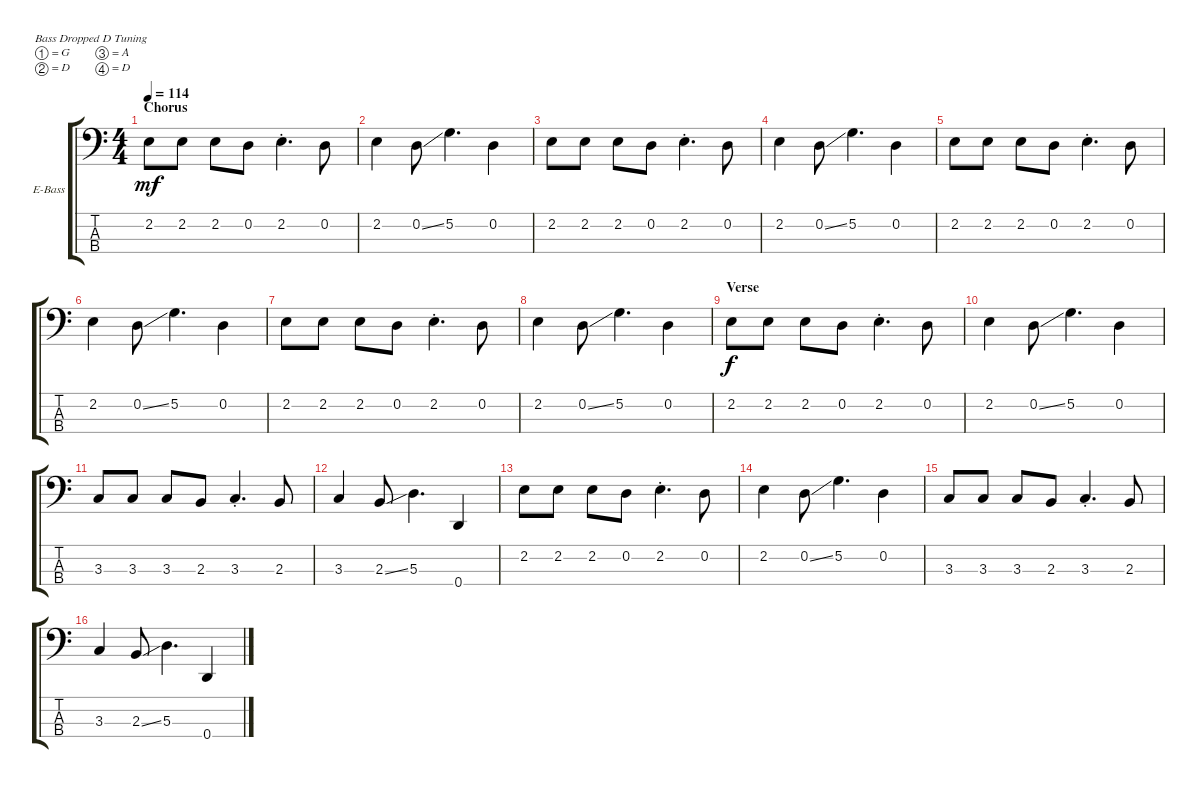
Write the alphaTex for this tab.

\defaultSystemsLayout 4
\bracketExtendMode groupsimilarinstruments
\firstSystemTrackNameOrientation horizontal
\otherSystemsTrackNameOrientation horizontal
\track ("Electric Bass" "E-Bass") {instrument electricbassfinger}
\staff {score tabs}
\tuning (G2 D2 A1 D1)
\ts (4 4)
\section ("" "Chorus")
\tempo 114
\clef f4
\scale
0.333333
\ks c
2.2.8{dy mf} 2.2.8 2.2.8 0.2.8 2.2{st}.4{d} 0.2.8 |
\scale
0.333333 2.2.4 0.2{ss}.8 5.2.4{d} 0.2.4 |
\scale
0.333333 2.2.8 2.2.8 2.2.8 0.2.8 2.2{st}.4{d} 0.2.8 |
\scale
0.333333 2.2.4 0.2{ss}.8 5.2.4{d} 0.2.4 |
\scale
0.333333 2.2.8 2.2.8 2.2.8 0.2.8 2.2{st}.4{d} 0.2.8 |
\scale
0.333333 2.2.4 0.2{ss}.8 5.2.4{d} 0.2.4 |
\scale
0.333333 2.2.8 2.2.8 2.2.8 0.2.8 2.2{st}.4{d} 0.2.8 |
2.2.4 0.2{ss}.8 5.2.4{d} 0.2.4 |
\section ("" "Verse")
2.2.8{dy f} 2.2.8 2.2.8 0.2.8 2.2{st}.4{d} 0.2.8 |
2.2.4 0.2{ss}.8 5.2.4{d} 0.2.4 |
3.3.8 3.3.8 3.3.8 2.3.8 3.3{st}.4{d} 2.3.8 |
3.3.4 2.3{ss}.8 5.3.4{d} 0.4.4 |
2.2.8 2.2.8 2.2.8 0.2.8 2.2{st}.4{d} 0.2.8 |
2.2.4 0.2{ss}.8 5.2.4{d} 0.2.4 |
3.3.8 3.3.8 3.3.8 2.3.8 3.3{st}.4{d} 2.3.8 |
3.3.4 2.3{ss}.8 5.3.4{d} 0.4.4
